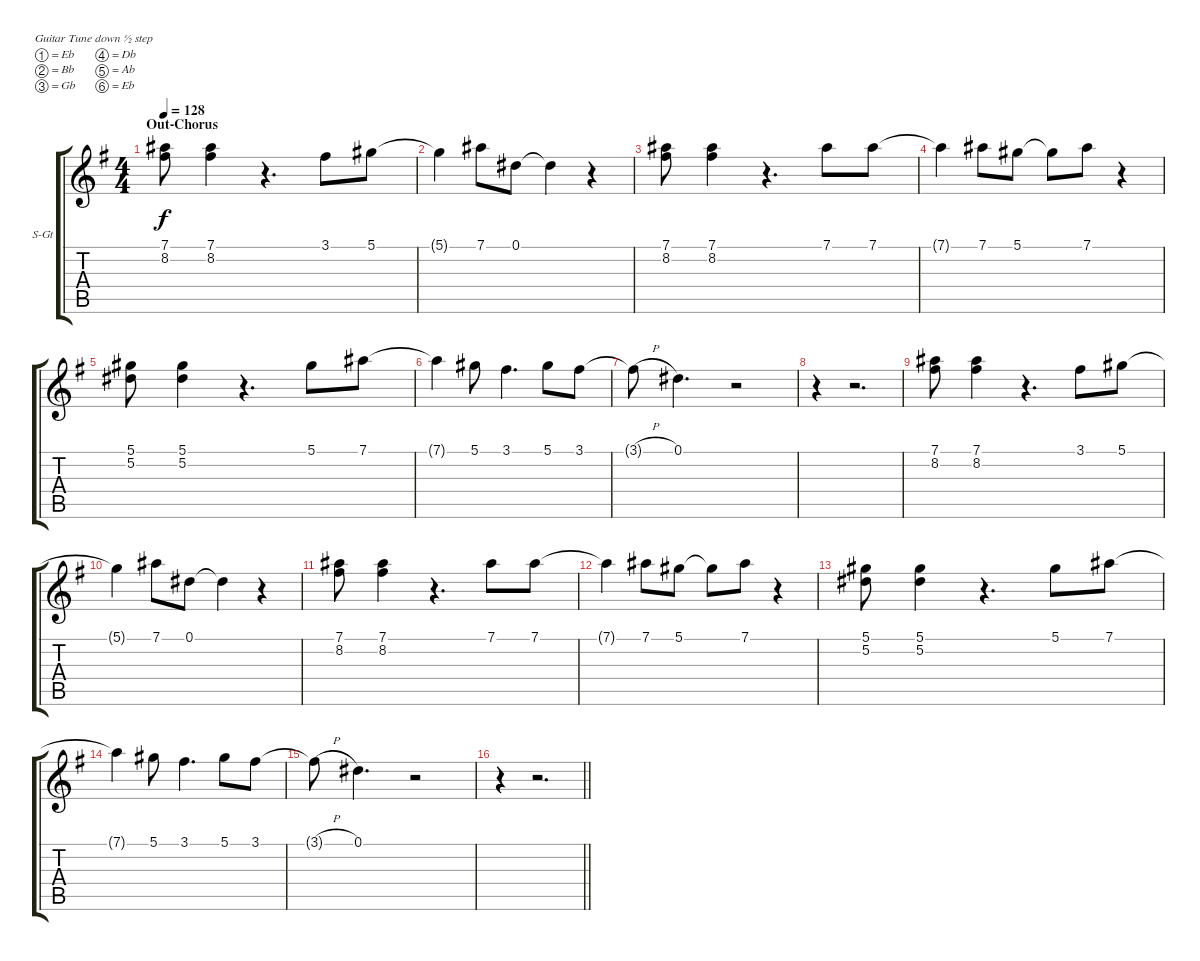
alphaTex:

\bracketExtendMode groupsimilarinstruments
\firstSystemTrackNameOrientation horizontal
\otherSystemsTrackNameOrientation horizontal
\track ("Вокал" "S-Gt") {mute instrument trumpet}
\staff {score tabs}
\tuning (Eb4 Bb3 Gb3 Db3 Ab2 Eb2)
\displaytranspose 12
\ts (4 4)
\section ("" "Out-Chorus")
\tempo 128
\clef g2
\ks eminor
(7.1 8.2).8{dy f} (7.1 8.2).4 r.4{d} 3.1.8 5.1.8 |
5.1{t}.4 7.1.8 0.1.8 0.1{t}.4 r.4 |
(7.1 8.2).8 (7.1 8.2).4 r.4{d} 7.1.8 7.1.8 |
7.1{t}.4 7.1.8 5.1.8 5.1{t}.8 7.1.8 r.4 |
(5.1 5.2).8 (5.1 5.2).4 r.4{d} 5.1.8 7.1.8 |
7.1{t}.4 5.1.8 3.1.4{d} 5.1.8 3.1.8 |
3.1{h t}.8 0.1.4{d} r.2 |
r.4 r.2{d} |
(7.1 8.2).8 (7.1 8.2).4 r.4{d} 3.1.8 5.1.8 |
5.1{t}.4 7.1.8 0.1.8 0.1{t}.4 r.4 |
(7.1 8.2).8 (7.1 8.2).4 r.4{d} 7.1.8 7.1.8 |
7.1{t}.4 7.1.8 5.1.8 5.1{t}.8 7.1.8 r.4 |
(5.1 5.2).8 (5.1 5.2).4 r.4{d} 5.1.8 7.1.8 |
7.1{t}.4 5.1.8 3.1.4{d} 5.1.8 3.1.8 |
3.1{h t}.8 0.1.4{d} r.2 |
\barLineRight lightlight
r.4 r.2{d}
